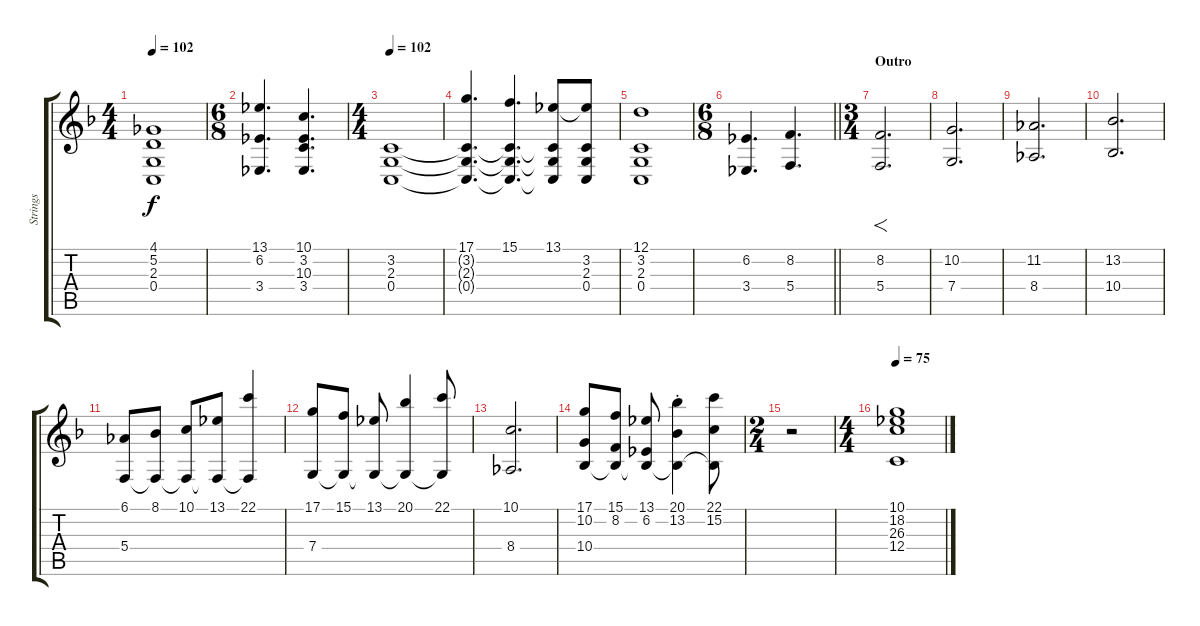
\track ("Strings" "Strings") {instrument stringensemble2}
\staff {score tabs}
\tuning (D4 A3 F3 C3 G2 C2) {hide}
\ts (4 4)
\tempo 102
\clef g2
\ks f
(4.1 5.2 2.3 0.4).1{dy f} |
\ts (6 8)
(13.1 6.2 3.4).4{d} (10.1 3.2 10.3 3.4).4{d} |
\ts (4 4)
\tempo 102
(3.2 2.3 0.4).1 |
(17.1 3.2{t} 2.3{t} 0.4{t}).4{d} (15.1 3.2{t} 2.3{t} 0.4{t}).4{d} (13.1 3.2{t} 2.3{t} 0.4{t}).8 (13.1{t} 3.2 2.3 0.4).8 |
(12.1 3.2 2.3 0.4).1 |
\ts (6 8)
\barLineRight lightlight
(6.2 3.4).4{d} (8.2 5.4).4{d} |
\ts (3 4)
\section ("" "Outro")
(8.2 5.4).2{f d} |
(10.2 7.4).2{d} |
(11.2 8.4).2{d} |
(13.2 10.4).2{d} |
(6.1 5.4).8 (8.1 5.4{t}).8 (10.1 5.4{t}).8 (13.1 5.4{t}).8 (22.1 5.4{t}).4 |
(17.1 7.4).8 (15.1 7.4{t}).8 (13.1 7.4{t}).8 (20.1 7.4{t}).4 (22.1 7.4{t}).8 |
(10.1 8.4).2{d} |
(17.1 10.2 10.4).8 (15.1 8.2 10.4{t}).8 (13.1 6.2 10.4{t}).8 (20.1{st} 13.2{st} 10.4{t}).4 (22.1 15.2 10.4{t}).8 |
\ts (2 4)
r.2 |
\ts (4 4)
\tempo 75
(10.1 18.2 26.3 12.4).1{volume 0 instrument stringensemble2}
